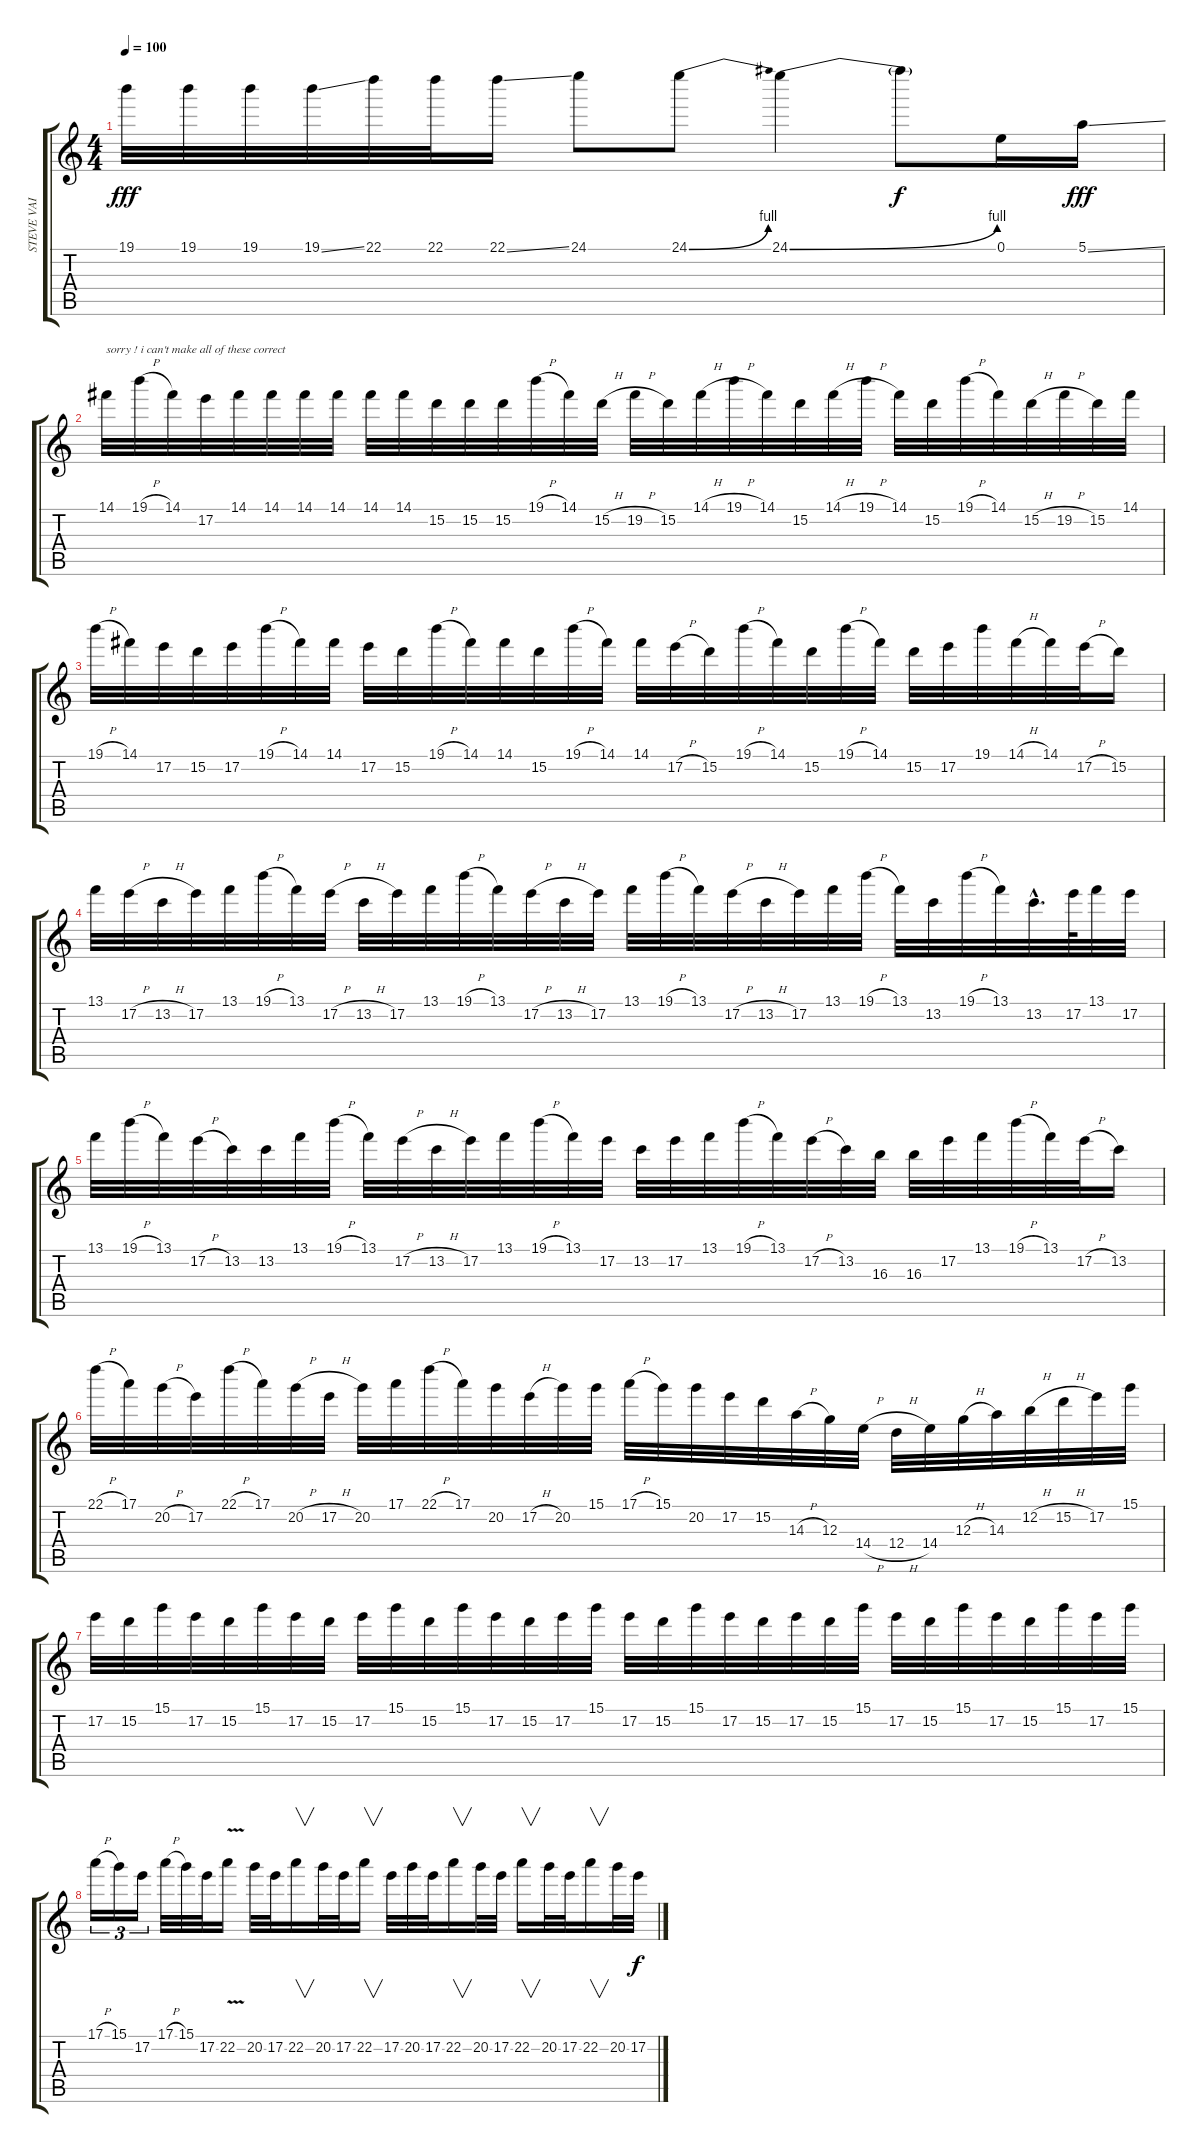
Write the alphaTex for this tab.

\track ("STEVE VAI" "STEVE VAI") {instrument overdrivenguitar}
\staff {score tabs}
\tuning (E4 B3 G3 D3 A2 E2) {hide}
\ts (4 4)
\tempo 100
\clef g2
\ks c
19.1.32{dy fff} 19.1.32 19.1.32 19.1{ss}.32 22.1.32 22.1.32 22.1{ss}.16 24.1.8 24.1{be (bend 0 0 60 4)}.8 24.1{be (bend 0 0 60 4)}.4 24.1{t}.8{dy f} 0.1.16 5.1{ss}.16{dy fff} |
14.1.32{txt "sorry ! i can't make all of these correct"} 19.1{h}.32 14.1.32 17.2.32 14.1.32 14.1.32 14.1.32 14.1.32 14.1.32 14.1.32 15.2.32 15.2.32 15.2.32 19.1{h}.32 14.1.32 15.2{h}.32 19.2{h}.32 15.2.32 14.1{h}.32 19.1{h}.32 14.1.32 15.2.32 14.1{h}.32 19.1{h}.32 14.1.32 15.2.32 19.1{h}.32 14.1.32 15.2{h}.32 19.2{h}.32 15.2.32 14.1.32 |
19.1{h}.32 14.1.32 17.2.32 15.2.32 17.2.32 19.1{h}.32 14.1.32 14.1.32 17.2.32 15.2.32 19.1{h}.32 14.1.32 14.1.32 15.2.32 19.1{h}.32 14.1.32 14.1.32 17.2{h}.32 15.2.32 19.1{h}.32 14.1.32 15.2.32 19.1{h}.32 14.1.32 15.2.32 17.2.32 19.1.32 14.1{h}.32 14.1.32 17.2{h}.32 15.2.16 |
13.1.32 17.2{h}.32 13.2{h}.32 17.2.32 13.1.32 19.1{h}.32 13.1.32 17.2{h}.32 13.2{h}.32 17.2.32 13.1.32 19.1{h}.32 13.1.32 17.2{h}.32 13.2{h}.32 17.2.32 13.1.32 19.1{h}.32 13.1.32 17.2{h}.32 13.2{h}.32 17.2.32 13.1.32 19.1{h}.32 13.1.32 13.2.32 19.1{h}.32 13.1.32 13.2{hac}.32{d} 17.2.64 13.1.32 17.2.32 |
13.1.32 19.1{h}.32 13.1.32 17.2{h}.32 13.2.32 13.2.32 13.1.32 19.1{h}.32 13.1.32 17.2{h}.32 13.2{h}.32 17.2.32 13.1.32 19.1{h}.32 13.1.32 17.2.32 13.2.32 17.2.32 13.1.32 19.1{h}.32 13.1.32 17.2{h}.32 13.2.32 16.3.32 16.3.32 17.2.32 13.1.32 19.1{h}.32 13.1.32 17.2{h}.32 13.2.16 |
22.1{h}.32 17.1.32 20.2{h}.32 17.2.32 22.1{h}.32 17.1.32 20.2{h}.32 17.2{h}.32 20.2.32 17.1.32 22.1{h}.32 17.1.32 20.2.32 17.2{h}.32 20.2.32 15.1.32 17.1{h}.32 15.1.32 20.2.32 17.2.32 15.2.32 14.3{h}.32 12.3.32 14.4{h}.32 12.4{h}.32 14.4.32 12.3{h}.32 14.3.32 12.2{h}.32 15.2{h}.32 17.2.32 15.1.32 |
17.2.32 15.2.32 15.1.32 17.2.32 15.2.32 15.1.32 17.2.32 15.2.32 17.2.32 15.1.32 15.2.32 15.1.32 17.2.32 15.2.32 17.2.32 15.1.32 17.2.32 15.2.32 15.1.32 17.2.32 15.2.32 17.2.32 15.2.32 15.1.32 17.2.32 15.2.32 15.1.32 17.2.32 15.2.32 15.1.32 17.2.32 15.1.32 |
17.1{h}.16{tu (3 2)} 15.1.16{tu (3 2)} 17.2.16{tu (3 2)} 17.1{h}.32 15.1.32 17.2.32 22.2{v}.16 20.2.32 17.2.32 22.2.16{v} 20.2.32 17.2.32 22.2.16{v} 17.2.32 20.2.32 17.2.32 22.2.16{v} 20.2.32 17.2.32 22.2.16{v} 20.2.32 17.2.32 22.2.16{v} 20.2.32 17.2.32{dy f}
